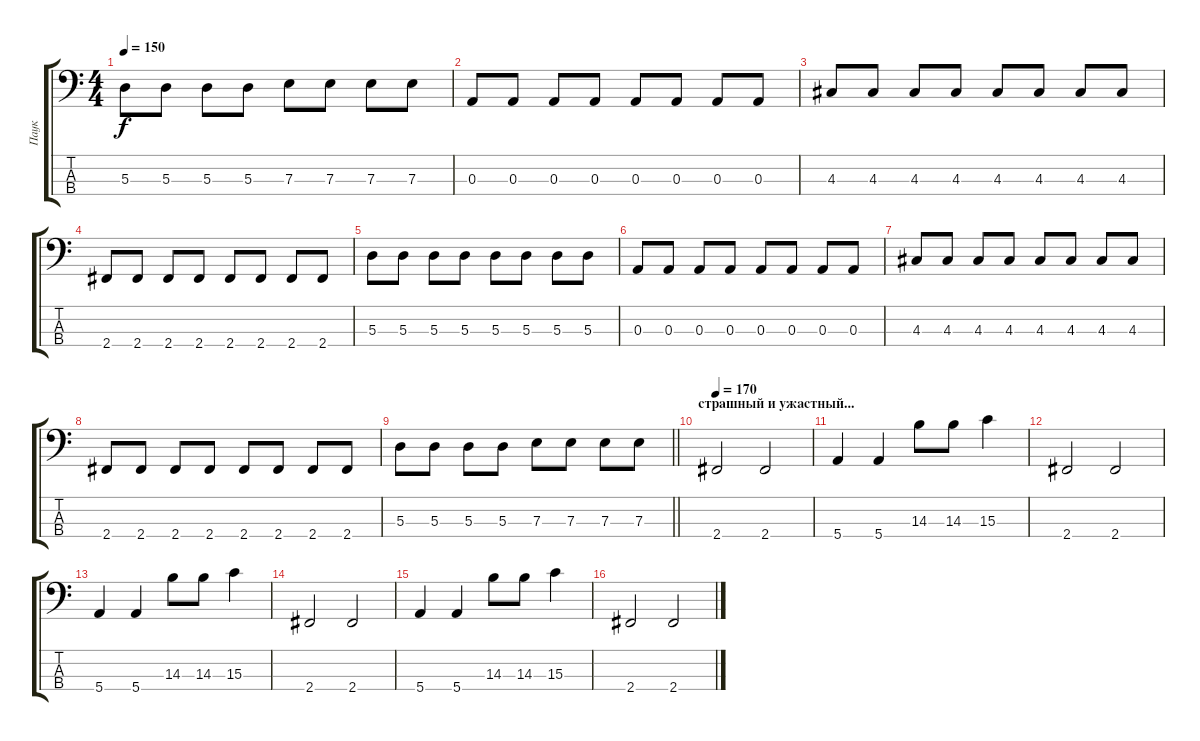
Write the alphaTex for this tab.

\track ("Паук" "Паук") {instrument electricbassfinger}
\staff {score tabs}
\tuning (G2 D2 A1 E1) {hide}
\ts (4 4)
\tempo 150
\clef f4
\ks c
5.3.8{dy f} 5.3.8 5.3.8 5.3.8 7.3.8 7.3.8 7.3.8 7.3.8 |
0.3.8 0.3.8 0.3.8 0.3.8 0.3.8 0.3.8 0.3.8 0.3.8 |
4.3.8 4.3.8 4.3.8 4.3.8 4.3.8 4.3.8 4.3.8 4.3.8 |
2.4.8 2.4.8 2.4.8 2.4.8 2.4.8 2.4.8 2.4.8 2.4.8 |
5.3.8 5.3.8 5.3.8 5.3.8 5.3.8 5.3.8 5.3.8 5.3.8 |
0.3.8 0.3.8 0.3.8 0.3.8 0.3.8 0.3.8 0.3.8 0.3.8 |
4.3.8 4.3.8 4.3.8 4.3.8 4.3.8 4.3.8 4.3.8 4.3.8 |
2.4.8 2.4.8 2.4.8 2.4.8 2.4.8 2.4.8 2.4.8 2.4.8 |
\barLineRight lightlight
5.3.8 5.3.8 5.3.8 5.3.8 7.3.8 7.3.8 7.3.8 7.3.8 |
\section ("" "страшный и ужастный...")
\tempo 170
2.4.2 2.4.2 |
5.4.4 5.4.4 14.3.8 14.3.8 15.3.4 |
2.4.2 2.4.2 |
5.4.4 5.4.4 14.3.8 14.3.8 15.3.4 |
2.4.2 2.4.2 |
5.4.4 5.4.4 14.3.8 14.3.8 15.3.4 |
2.4.2 2.4.2
